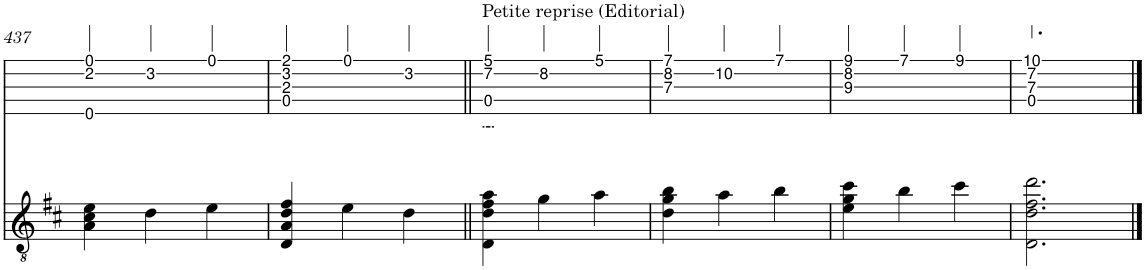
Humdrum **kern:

**kern	**kern
*part1	*part1
*staff2	*staff1
*I"Classical Guitar	*
*I'Guit.	*
!!LO:PB:g=z
*clefGv2	*
*k[f#c#]	*k[f#c#]
*M3/4	*M3/4
=437	=437
4A\ 4c#\ 4e\	4A/ 4c#/ 4e/
4d\	4d/
4e\	4e/
=438	=438
4D/ 4A/ 4d/ 4f#/	4D/ 4A/ 4d/ 4f#/
4e\	4e/
4d\	4d/
=439||	=439||
!	!LO:TX:a:t=Petite reprise (Editorial)
4D\ 4d\ 4f#\ 4a\	4di/ 4D/ 4f#/ 4a/
4g\	4g/
4a\	4a/
=440	=440
4d\ 4g\ 4b\	4d/ 4g/ 4b/
4a\	4a/
4b\	4b/
=441	=441
4e\ 4g\ 4cc#\	4e/ 4g/ 4cc#/
4b\	4b/
4cc#\	4cc#/
=442	=442
2.D\ 2.d\ 2.f#\ 2.dd\	2.D/ 2.d/ 2.f#/ 2.dd/
==	==
*-	*-
